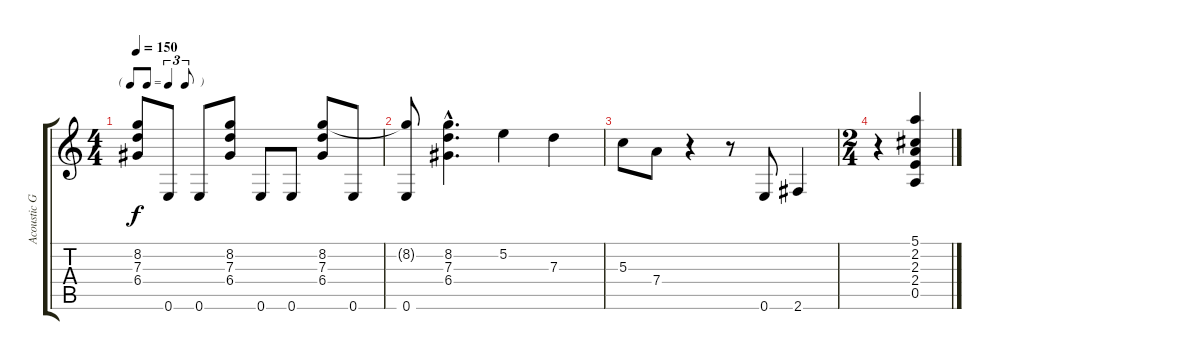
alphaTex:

\track ("Acoustic Guitar" "Acoustic G") {instrument acousticguitarnylon}
\staff {score tabs}
\tuning (E4 B3 G3 D3 A2 E2) {hide}
\ts (4 4)
\tf triplet8th
\tempo 150
\clef g2
\ks c
(8.2 7.3 6.4).8{dy f} 0.6.8 0.6.8 (8.2 7.3 6.4).8 0.6.8 0.6.8 (8.2 7.3 6.4).8 0.6.8 |
(8.2{t} 0.6).8 (8.2{hac} 7.3{hac} 6.4{hac}).4{d} 5.2.4 7.3.4 |
5.3.8 7.4.8 r.4 r.8 0.6.8 2.6.4 |
\ts (2 4)
r.4 (5.1 2.2 2.3 2.4 0.5).4
